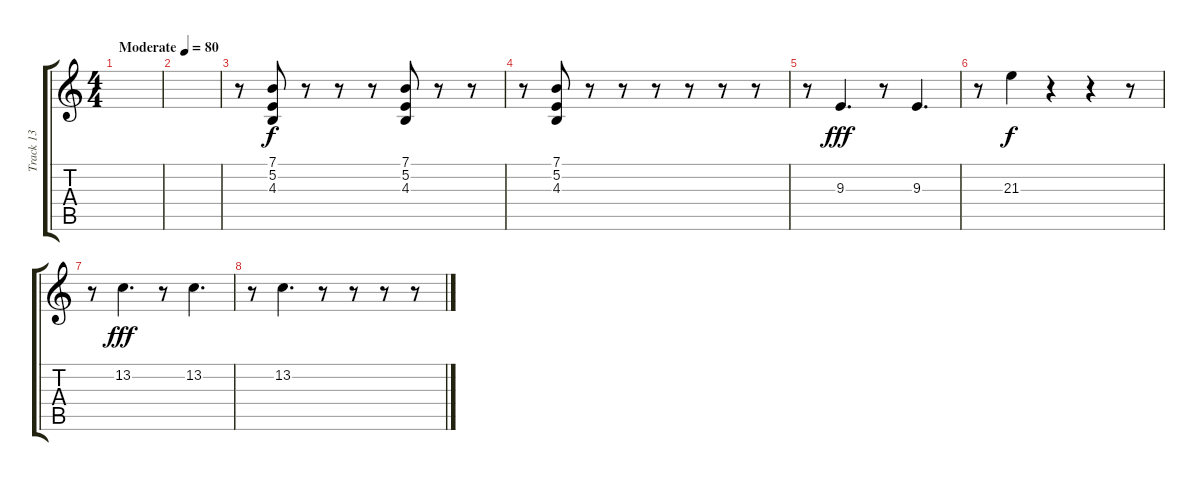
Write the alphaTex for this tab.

\track ("Track 13" "Track 13") {instrument tubularbells}
\staff {score tabs}
\tuning (E4 B3 G3 D3 A2 E2) {hide}
\ts (4 4)
\tempo (80 "Moderate")
\clef g2
\ks c
|
|
r.8 (7.1 5.2 4.3).8 r.8 r.8 r.8 (7.1 5.2 4.3).8 r.8 r.8 |
r.8 (7.1 5.2 4.3).8 r.8 r.8 r.8 r.8 r.8 r.8 |
r.8 9.3.4{d dy fff} r.8 9.3.4{d} |
r.8 21.3.4{dy f} r.4 r.4 r.8 |
r.8 13.2.4{d dy fff} r.8 13.2.4{d} |
r.8 13.2.4{d} r.8 r.8 r.8 r.8
